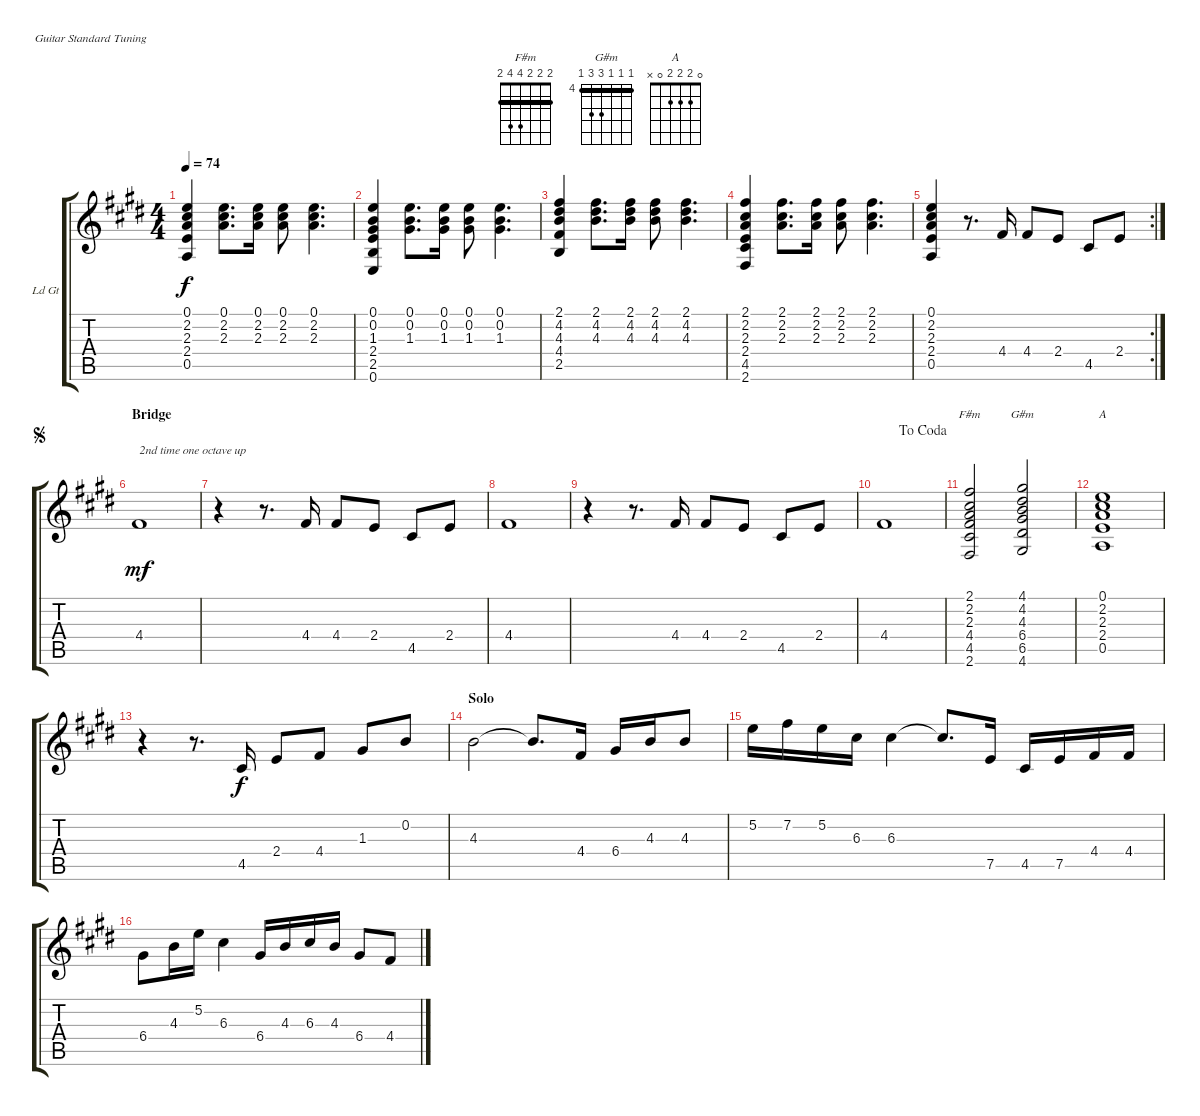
\bracketExtendMode groupsimilarinstruments
\useSystemSignSeparator
\multiTrackTrackNamePolicy allsystems
\firstSystemTrackNameOrientation horizontal
\otherSystemsTrackNameOrientation horizontal
\track ("Lead Guitar" "Ld Gt") {instrument electricguitarclean}
\staff {score tabs}
\tuning (E4 B3 G3 D3 A2 E2)
\chord ("F#m" 2 2 2 4 4 2) {barre (2 2 2)}
\chord ("G#m" 4 4 4 6 6 4) {firstfret 4 barre (4 4 4)}
\chord ("A" 0 2 2 2 0 x)
\ts (4 4)
\tempo 74
\clef g2
\ks c#minor
(0.5 2.4 2.3 2.2 0.1).4{dy f} (2.3 2.2 0.1).8{d} (2.3 2.2 0.1).16 (2.3 2.2 0.1).8 (2.3 2.2 0.1).4{d} |
(0.6 2.5 2.4 1.3 0.2 0.1).4 (0.1 0.2 1.3).8{d} (0.1 0.2 1.3).16 (0.1 0.2 1.3).8 (0.1 0.2 1.3).4{d} |
(2.5 4.4 4.3 4.2 2.1).4 (4.3 4.2 2.1).8{d} (4.3 4.2 2.1).16 (4.3 4.2 2.1).8 (4.3 4.2 2.1).4{d} |
(2.6 4.5 2.4 2.3 2.2 2.1).4 (2.3 2.1 2.2).8{d} (2.3 2.1 2.2).16 (2.3 2.1 2.2).8 (2.3 2.1 2.2).4{d} |
\rc 2
(0.5 2.4 2.3 2.2 0.1).4 r.8{d} 4.4.16 4.4.8 2.4.8 4.5.8 2.4.8 |
\section ("" "Bridge")
\jump segno
4.4.1{txt "2nd time one octave up" dy mf} |
r.4 r.8{d} 4.4.16 4.4.8 2.4.8 4.5.8 2.4.8 |
4.4.1 |
r.4 r.8{d} 4.4.16 4.4.8 2.4.8 4.5.8 2.4.8 |
\jump dacoda
4.4.1 |
(2.6 4.5 4.4 2.3 2.2 2.1).2{ch "F#m"} (4.6 6.5 6.4 4.3 4.2 4.1).2{ch "G#m"} |
(0.5 2.4 2.3 2.2 0.1).1{ch "A"} |
r.4 r.8{d} 4.5.16{dy f} 2.4.8 4.4.8 1.3.8 0.2.8 |
\section ("" "Solo")
4.3.2 4.3{t}.8{d} 4.4.16 6.4.16 4.3.16 4.3.8 |
5.2.16 7.2.16 5.2.16 6.3.16 6.3.4 6.3{t}.8{d} 7.5.16 4.5.16 7.5.16 4.4.16 4.4.16 |
6.4.8 4.3.16 5.2.16 6.3.4 6.4.16 4.3.16 6.3.16 4.3.16 6.4.8 4.4.8
